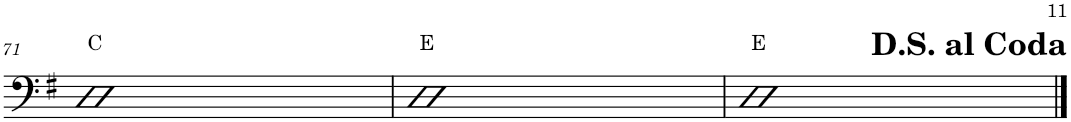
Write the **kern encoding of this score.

**kern	**harte
*part1	*part1
*staff1	*
*I"Acoustic Bass	*
*I'Bass	*
!!LO:PB:g=z
*clefF4	*
*Trd7c12	*
*k[f#]	*
*M4/4	*
=71	=71
1BB	C:maj
=72	=72
1BB	E:maj
=73	=73
1BB	E:maj
!LO:TX:a:t=<b><font size="15"/>D.S. al Coda</b>	!
==	==
*-	*-
